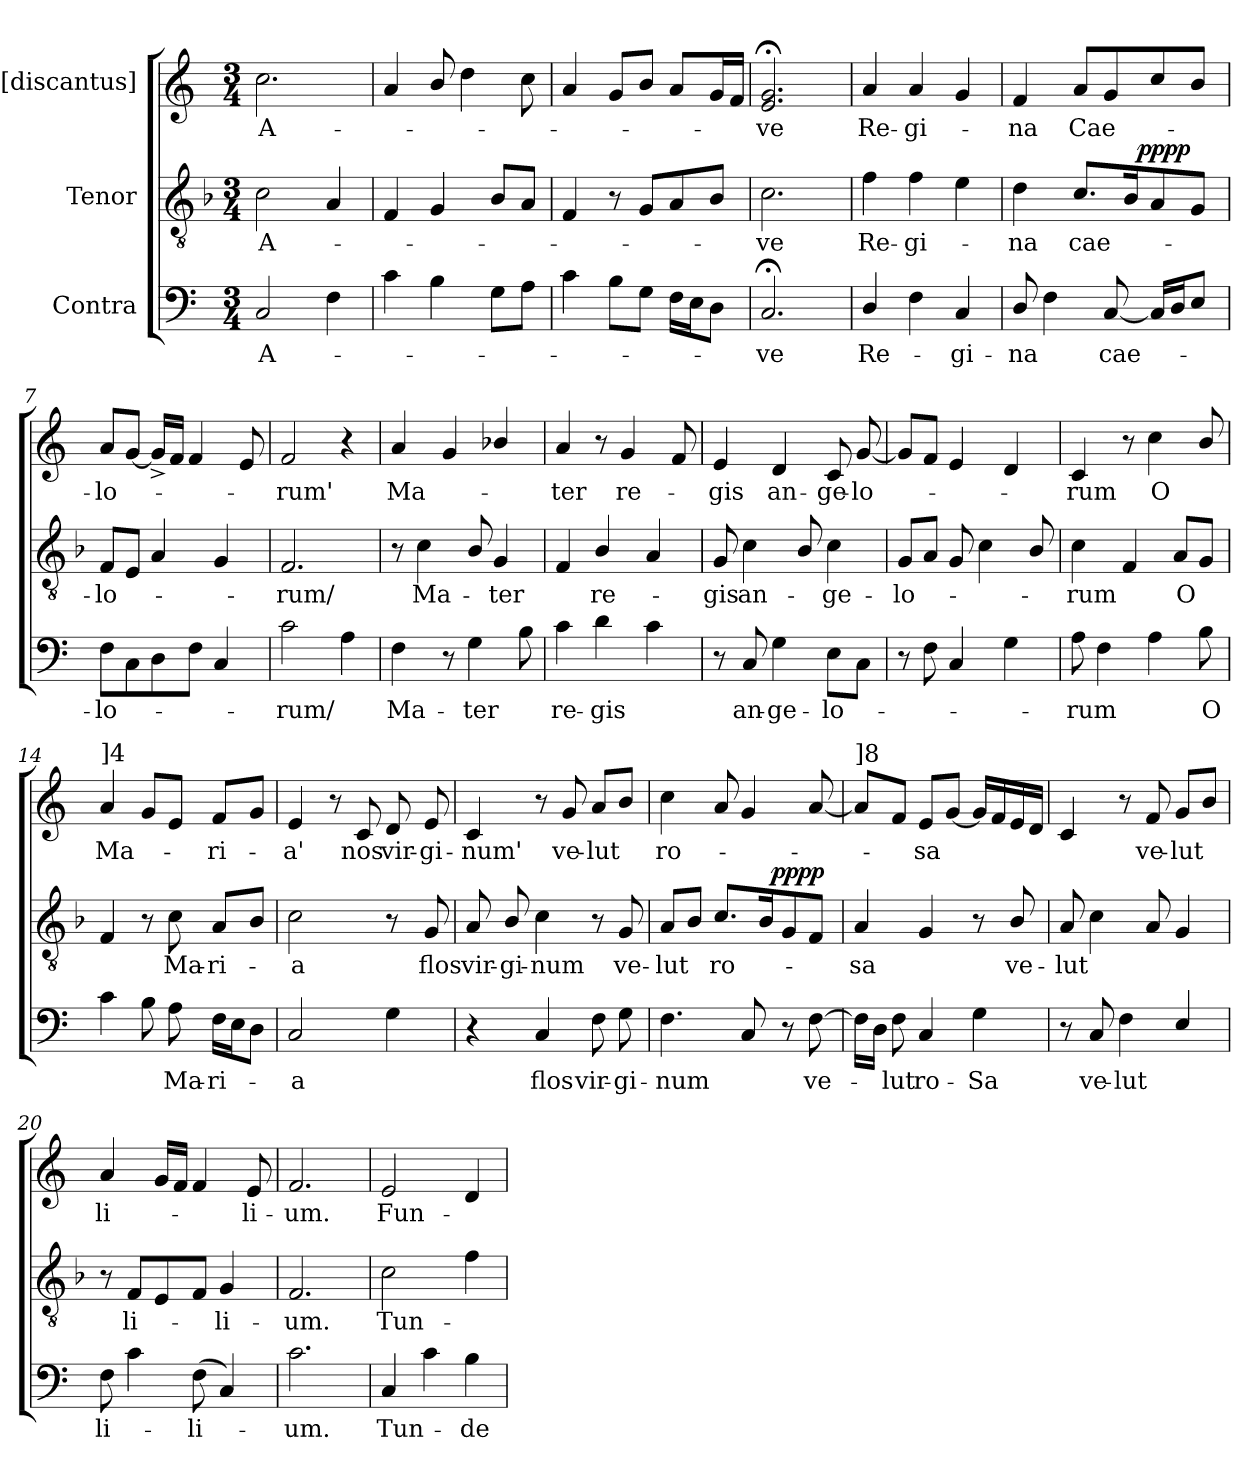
**kern	**text	**kern	**text	**dynam	**kern	**text
*part3	*part3	*part2	*part2	*part2	*part1	*part1
*staff3	*staff3	*staff2	*staff2	*staff2	*staff1	*staff1
*I"Contra	*	*I"Tenor	*	*	*I"[discantus]	*
*clefF4	*	*clefGv2	*	*	*clefG2	*
*ITrd-3c-5	*	*	*	*	*ITrd-3c-5	*
*k[b-]	*	*k[b-]	*	*	*k[b-]	*
*F:	*	*F:	*	*	*F:	*
*M3/4	*	*M3/4	*	*	*M3/4	*
=1	=1	=1	=1	=1	=1	=1
!	!LO:LY:b	!	!LO:LY:b	!	!	!LO:LY:b
2F/	A-	2c\	A-	.	2.ff\	A-
4B-\	.	4A/	.	.	.	.
=2	=2	=2	=2	=2	=2	=2
4f\	.	4F/	.	.	4dd/	.
4e\	.	4G/	.	.	8ee/	.
.	.	.	.	.	4gg\	.
8c\L	.	8B-/L	.	.	.	.
8d\J	.	8A/J	.	.	8ff\	.
=3	=3	=3	=3	=3	=3	=3
4f\	.	4F/	.	.	4dd/	.
8e\L	.	8r	.	.	8cc/L	.
8c\J	.	8G/L	.	.	8ee/J	.
16B-\LL	.	8A/	.	.	8dd/L	.
16A\J	.	.	.	.	.	.
8G\J	.	8B-/J	.	.	16cc/L	.
.	.	.	.	.	16b-/JJ	.
=4	=4	=4	=4	=4	=4	=4
!	!LO:LY:b	!	!LO:LY:b	!	!	!LO:LY:b
2.F;/	-ve	2.c\	-ve	.	2.a/; 2.cc/;	-ve
=5	=5	=5	=5	=5	=5	=5
!	!LO:LY:b	!	!LO:LY:b	!	!	!LO:LY:b
4G/	Re-	4f\	Re-	.	4dd/	Re-
!	!	!	!LO:LY:b	!	!	!LO:LY:b
4B-\	.	4f\	-gi-	.	4dd/	-gi-
!	!LO:LY:b	!	!	!	!	!
4F/	-gi-	4e\	.	.	4cc/	.
=6	=6	=6	=6	=6	=6	=6
!	!LO:LY:b	!	!LO:LY:b	!	!	!LO:LY:b
*	*	*^	*	*	*	*
8G/	-na	4d\	4...ryy	-na	.	4b-/	-na
4B-\	.	.	.	.	.	.	.
!	!	!	!	!LO:LY:b	!	!	!LO:LY:b
.	.	8.c/L	.	cae-	.	8dd/L	Cae-
!	!LO:LY:b	!	!	!	!	!	!
[<8F/	cae-	.	.	.	.	8cc/	.
.	.	16B-/k	.	.	.	.	.
!	!	!	!	!	!LO:DY:a	!	!
.	.	.	4ryy	.	pppp	.	.
16F/LL]	.	8A/	.	.	.	8ff/	.
16G/J	.	.	.	.	.	.	.
8A/J	.	8G/J	.	.	.	8ee/J	.
.	.	.	32ryy	.	.	.	.
!!LO:LB:g=z
=7	=7	=7	=7	=7	=7	=7	=7
!	!LO:LY:b	!	!	!LO:LY:b	!	!	!LO:LY:b
*	*	*v	*v	*	*	*	*
8B-\L	-lo-	8F/L	-lo-	.	8dd/L	-lo-
8F\	.	8E/J	.	.	[<8cc/J	.
8G\	.	4A/	.	.	16cc^</LL]	.
.	.	.	.	.	16b-/JJ	.
8B-\J	.	.	.	.	4b-/	.
4F/	.	4G/	.	.	.	.
.	.	.	.	.	8a/	.
=8	=8	=8	=8	=8	=8	=8
!	!LO:LY:b	!	!LO:LY:b	!	!	!LO:LY:b
2f\	-rum/	2.F/	-rum/	.	2b-/	-rum'
4d\	.	.	.	.	4r	.
=9	=9	=9	=9	=9	=9	=9
!	!LO:LY:b	!	!	!	!	!LO:LY:b
4B-\	Ma-	8r	.	.	4dd/	Ma-
!	!	!	!LO:LY:b	!	!	!
.	.	4c\	Ma-	.	.	.
8r	.	.	.	.	4cc/	.
!	!LO:LY:b	!	!	!	!	!
4c\	-ter	8B-/	.	.	.	.
!	!	!	!LO:LY:b	!	!	!
.	.	4G/	-ter	.	4ee-X/	.
8e\	.	.	.	.	.	.
=10	=10	=10	=10	=10	=10	=10
!	!LO:LY:b	!	!	!	!	!LO:LY:b
4f\	re-	4F/	.	.	4dd/	-ter
!	!LO:LY:b	!	!LO:LY:b	!	!	!
4g\	-gis	4B-/	re-	.	8r	.
!	!	!	!	!	!	!LO:LY:b
.	.	.	.	.	4cc/	re-
4f\	.	4A/	.	.	.	.
.	.	.	.	.	8b-/	.
=11	=11	=11	=11	=11	=11	=11
!	!	!	!LO:LY:b	!	!	!LO:LY:b
8r	.	8G/	-gis	.	4a/	-gis
!	!LO:LY:b	!	!LO:LY:b	!	!	!
8F/	an-	4c\	an-	.	.	.
!	!LO:LY:b:rj	!	!	!	!	!LO:LY:b
4c\	-ge-	.	.	.	4g/	an-
.	.	8B-/	.	.	.	.
!	!LO:LY:b	!	!LO:LY:b	!	!	!LO:LY:b
8A\L	-lo-	4c\	-ge-	.	8f/	-ge-
!	!	!	!	!	!	!LO:LY:b:rj
8F\J	.	.	.	.	[<8cc/	-lo-
=12	=12	=12	=12	=12	=12	=12
!	!	!	!LO:LY:b	!	!	!
8r	.	8G/L	-lo-	.	8cc/L]	.
8B-\	.	8A/J	.	.	8b-/J	.
4F/	.	8G/	.	.	4a/	.
.	.	4c\	.	.	.	.
4c\	.	.	.	.	4g/	.
.	.	8B-/	.	.	.	.
=13	=13	=13	=13	=13	=13	=13
!	!LO:LY:b	!	!LO:LY:b	!	!	!LO:LY:b
8d\	-rum	4c\	-rum	.	4f/	-rum
4B-\	.	.	.	.	.	.
.	.	4F/	.	.	8r	.
!	!	!	!	!	!	!LO:LY:b
4d\	.	.	.	.	4ff\	O
!	!	!	!LO:LY:b	!	!	!
.	.	8A/L	O	.	.	.
!	!LO:LY:b	!	!	!	!	!
8e\	O	8G/J	.	.	8ee/	.
!!LO:LB:g=z
=14	=14	=14	=14	=14	=14	=14
!	!	!	!	!	!LO:TX:a:t=]4	!
!	!	!	!	!	!	!LO:LY:b
4f\	.	4F/	.	.	4dd/	Ma-
8e\	.	8r	.	.	8cc/L	.
!	!LO:LY:b	!	!LO:LY:b	!	!	!
8d\	Ma-	8c\	Ma-	.	8a/J	.
!	!LO:LY:b	!	!LO:LY:b	!	!	!LO:LY:b
16B-\LL	-ri-	8A/L	-ri-	.	8b-/L	-ri-
16A\J	.	.	.	.	.	.
8G\J	.	8B-/J	.	.	8cc/J	.
=15	=15	=15	=15	=15	=15	=15
!	!LO:LY:b	!	!LO:LY:b	!	!	!LO:LY:b
2F/	-a	2c\	-a	.	4a/	-a'
.	.	.	.	.	8r	.
!	!	!	!	!	!	!LO:LY:b
.	.	.	.	.	8f/	nos
!	!	!	!	!	!	!LO:LY:b
4c\	.	8r	.	.	8g/	vir-
!	!	!	!LO:LY:b	!	!	!LO:LY:b
.	.	8G/	flos	.	8a/	-gi-
=16	=16	=16	=16	=16	=16	=16
!	!	!	!LO:LY:b	!	!	!LO:LY:b
4r	.	8A/	vir-	.	4f/	-num'
!	!	!	!LO:LY:b	!	!	!
.	.	8B-/	-gi-	.	.	.
!	!LO:LY:b	!	!LO:LY:b:rj	!	!	!
4F/	flos	4c\	-num	.	8r	.
!	!	!	!	!	!	!LO:LY:b
.	.	.	.	.	8cc/	ve-
!	!LO:LY:b	!	!	!	!	!LO:LY:b
8B-\	vir-	8r	.	.	8dd/L	-lut
!	!LO:LY:b	!	!LO:LY:b	!	!	!
8c\	-gi-	8G/	ve-	.	8ee/J	.
=17	=17	=17	=17	=17	=17	=17
!	!LO:LY:b	!	!LO:LY:b	!	!	!LO:LY:b
*	*	*^	*	*	*	*
4.B-\	-num	8A/L	4...ryy	-lut	.	4ff\	ro-
.	.	8B-/J	.	.	.	.	.
!	!	!	!	!LO:LY:b	!	!	!
.	.	8.c/L	.	ro-	.	8dd/	.
8F/	.	.	.	.	.	4cc/	.
.	.	16B-/k	.	.	.	.	.
!	!	!	!	!	!LO:DY:a	!	!
.	.	.	4ryy	.	pppp	.	.
8r	.	8G/	.	.	.	.	.
!	!LO:LY:b	!	!	!	!	!	!
[<8B-\	ve-	8F/J	.	.	.	[<8dd/	.
.	.	.	32ryy	.	.	.	.
!!LO:LB:g=z
=18	=18	=18	=18	=18	=18	=18	=18
!	!	!	!	!	!	!LO:TX:a:t=]8	!
!	!	!	!	!LO:LY:b	!	!	!
*	*	*v	*v	*	*	*	*
16B-\LL]	.	4A/	-sa	.	8dd/L]	.
16G\JJ	.	.	.	.	.	.
!	!LO:LY:b	!	!	!	!	!
8B-\	-lut	.	.	.	8b-/J	.
!	!LO:LY:b	!	!	!	!	!LO:LY:b
4F/	ro-	4G/	.	.	8a/L	-sa
.	.	.	.	.	[<8cc/J	.
!	!LO:LY:b	!	!	!	!	!
4c\	-Sa	8r	.	.	16cc/LL]	.
.	.	.	.	.	16b-/	.
!	!	!	!LO:LY:b	!	!	!
.	.	8B-/	ve-	.	16a/	.
.	.	.	.	.	16g/JJ	.
=19	=19	=19	=19	=19	=19	=19
!	!	!	!LO:LY:b	!	!	!
8r	.	8A/	-lut	.	4f/	.
!	!LO:LY:b	!	!	!	!	!
8F/	ve-	4c\	.	.	.	.
!	!LO:LY:b	!	!	!	!	!
4B-\	-lut	.	.	.	8r	.
!	!	!	!	!	!	!LO:LY:b
.	.	8A/	.	.	8b-/	ve-
!	!	!	!	!	!	!LO:LY:b
4A/	.	4G/	.	.	8cc/L	-lut
.	.	.	.	.	8ee/J	.
=20	=20	=20	=20	=20	=20	=20
!	!LO:LY:b	!	!	!	!	!LO:LY:b
8B-\	li-	8r	.	.	4dd/	li-
!	!	!	!LO:LY:b	!	!	!
4f\	.	8F/L	li-	.	.	.
.	.	8E/	.	.	16cc/LL	.
.	.	.	.	.	16b-/JJ	.
!	!LO:LY:b	!	!	!	!	!
(>8B-\	-li-	8F/J	.	.	4b-/	.
!	!	!	!LO:LY:b	!	!	!
4F/)	.	4G/	-li-	.	.	.
!	!	!	!	!	!	!LO:LY:b
.	.	.	.	.	8a/	-li-
=21	=21	=21	=21	=21	=21	=21
!	!LO:LY:b	!	!LO:LY:b	!	!	!LO:LY:b
2.f\	-um.	2.F/	-um.	.	2.b-/	-um.
!!LO:PB:g=z
=22	=22	=22	=22	=22	=22	=22
!	!LO:LY:b	!	!LO:LY:b	!	!	!LO:LY:b
4F/	Tun-	2c\	Tun-	.	2a/	Fun-
4f\	.	.	.	.	.	.
!	!LO:LY:b	!	!	!	!	!
4e\	-de	4f\	.	.	4g/	.
=	=	=	=	=	=	=
*-	*-	*-	*-	*-	*-	*-
